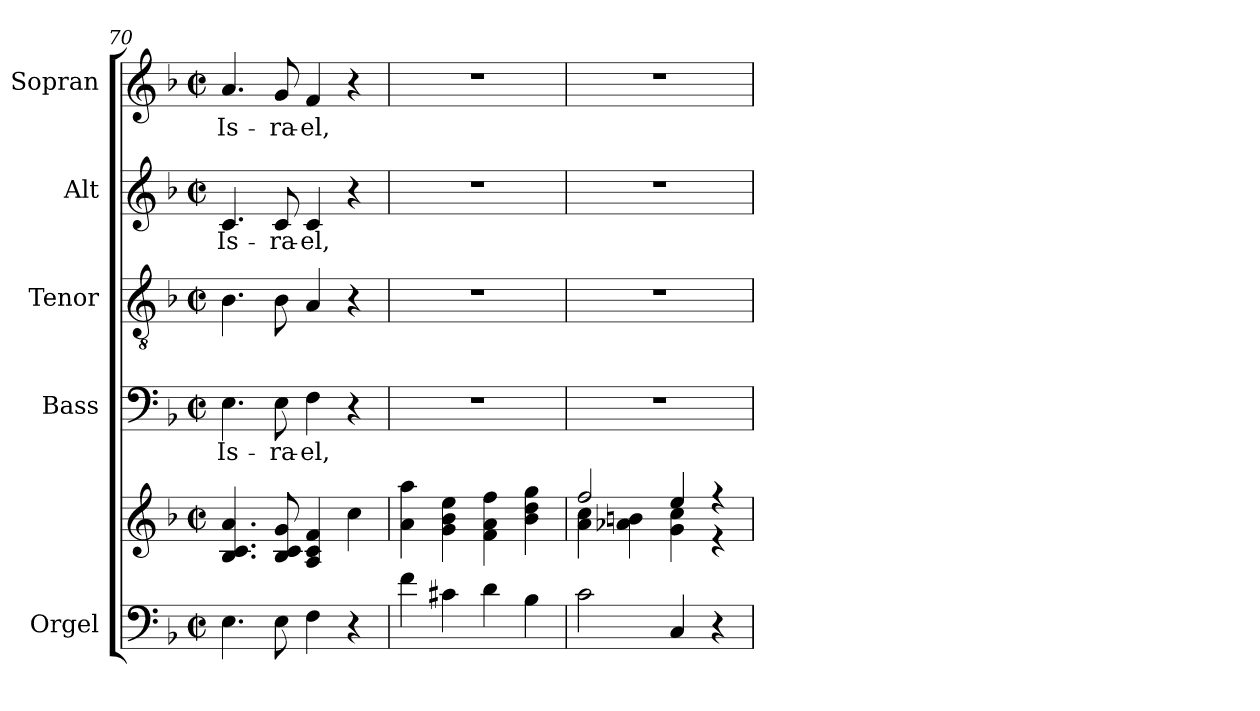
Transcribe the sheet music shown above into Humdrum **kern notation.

**kern	**kern	**kern	**text	**kern	**kern	**text	**kern	**text
*part5	*part5	*part4	*part4	*part3	*part2	*part2	*part1	*part1
*staff6	*staff5	*staff4	*staff4	*staff3	*staff2	*staff2	*staff1	*staff1
*I"Orgel	*	*I"Bass	*	*I"Tenor	*I"Alt	*	*I"Sopran	*
*I'Org.	*	*I'B.	*	*I'T.	*I'A.	*	*I'S.	*
*clefF4	*clefG2	*clefF4	*	*clefGv2	*clefG2	*	*clefG2	*
*k[b-]	*k[b-]	*k[b-]	*	*k[b-]	*k[b-]	*	*k[b-]	*
*F:	*F:	*F:	*	*F:	*F:	*	*F:	*
*M2/2	*M2/2	*M2/2	*	*M2/2	*M2/2	*	*M2/2	*
*met(c|)	*met(c|)	*met(c|)	*	*met(c|)	*met(c|)	*	*met(c|)	*
=70	=70	=70	=70	=70	=70	=70	=70	=70
!	!	!	!LO:LY:b	!	!	!LO:LY:b	!	!LO:LY:b
4.E\	4.B-/ 4.c/ 4.a/	4.E\	Is-	4.B-\	4.c/	Is-	4.a/	Is-
!	!	!	!LO:LY:b	!	!	!LO:LY:b	!	!LO:LY:b
8E\	8B-/ 8c/ 8g/	8E\	-ra-	8B-\	8c/	-ra-	8g/	-ra-
!	!	!	!LO:LY:b	!	!	!LO:LY:b	!	!LO:LY:b
4F\	4A/ 4c/ 4f/	4F\	-el,	4A/	4c/	-el,	4f/	-el,
4r	4cc\	4r	.	4r	4r	.	4r	.
=71	=71	=71	=71	=71	=71	=71	=71	=71
4f\	4a\ 4aa\	1r	.	1r	1r	.	1r	.
4c#X\	4g\ 4b-\ 4ee\	.	.	.	.	.	.	.
4d\	4f\ 4a\ 4ff\	.	.	.	.	.	.	.
4B-\	4b-\ 4dd\ 4gg\	.	.	.	.	.	.	.
=72	=72	=72	=72	=72	=72	=72	=72	=72
*	*^	*	*	*	*	*	*	*
2c\	2ff/	4a\ 4cc\	1r	.	1r	1r	.	1r	.
.	.	4a-X\ 4bn\	.	.	.	.	.	.	.
4C/	4ee/	4g\ 4cc\	.	.	.	.	.	.	.
4r	4r	4r	.	.	.	.	.	.	.
*	*v	*v	*	*	*	*	*	*	*
=	=	=	=	=	=	=	=	=
*-	*-	*-	*-	*-	*-	*-	*-	*-
